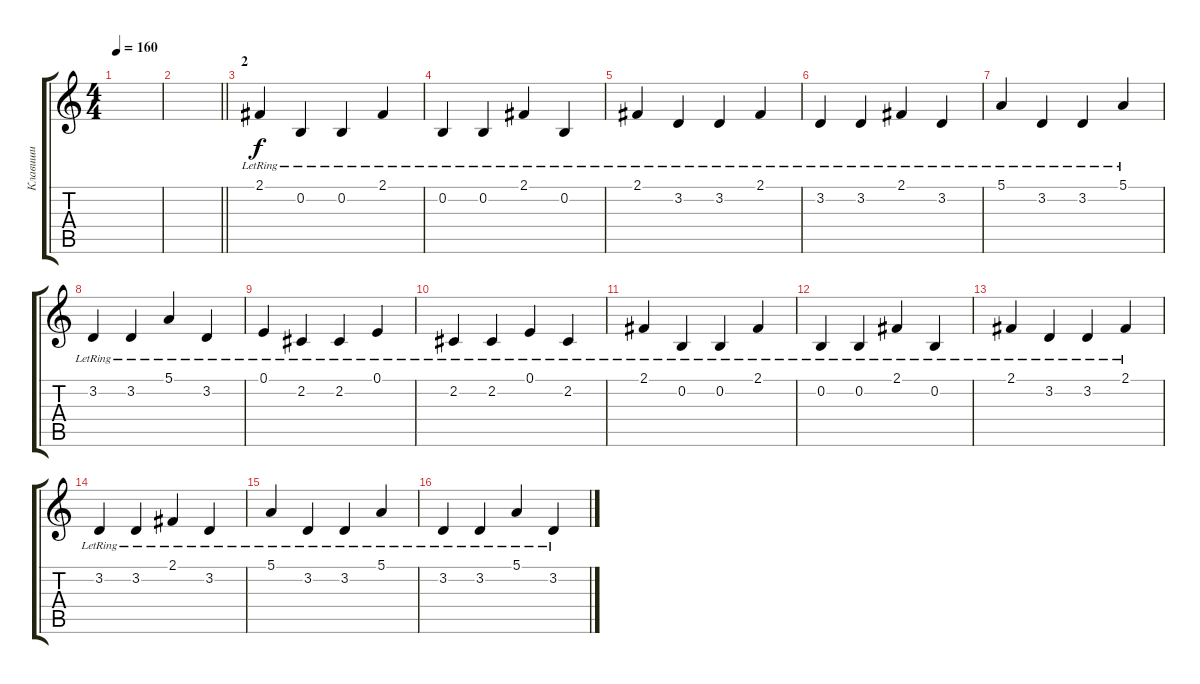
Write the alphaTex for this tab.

\track ("Клавиши" "Клавиши") {instrument brightacousticpiano}
\staff {score tabs}
\tuning (E4 B3 G3 D3 A2 E2) {hide}
\ts (4 4)
\tempo 160
\clef g2
\ks c
|
\barLineRight lightlight
|
\section ("" "2")
2.1{lr}.4 0.2{lr}.4 0.2{lr}.4 2.1{lr}.4 |
0.2{lr}.4 0.2{lr}.4 2.1{lr}.4 0.2{lr}.4 |
2.1{lr}.4 3.2{lr}.4 3.2{lr}.4 2.1{lr}.4 |
3.2{lr}.4 3.2{lr}.4 2.1{lr}.4 3.2{lr}.4 |
5.1{lr}.4 3.2{lr}.4 3.2{lr}.4 5.1{lr}.4 |
3.2{lr}.4 3.2{lr}.4 5.1{lr}.4 3.2{lr}.4 |
0.1{lr}.4 2.2{lr}.4 2.2{lr}.4 0.1{lr}.4 |
2.2{lr}.4 2.2{lr}.4 0.1{lr}.4 2.2{lr}.4 |
2.1{lr}.4 0.2{lr}.4 0.2{lr}.4 2.1{lr}.4 |
0.2{lr}.4 0.2{lr}.4 2.1{lr}.4 0.2{lr}.4 |
2.1{lr}.4 3.2{lr}.4 3.2{lr}.4 2.1{lr}.4 |
3.2{lr}.4 3.2{lr}.4 2.1{lr}.4 3.2{lr}.4 |
5.1{lr}.4 3.2{lr}.4 3.2{lr}.4 5.1{lr}.4 |
3.2{lr}.4 3.2{lr}.4 5.1{lr}.4 3.2{lr}.4
